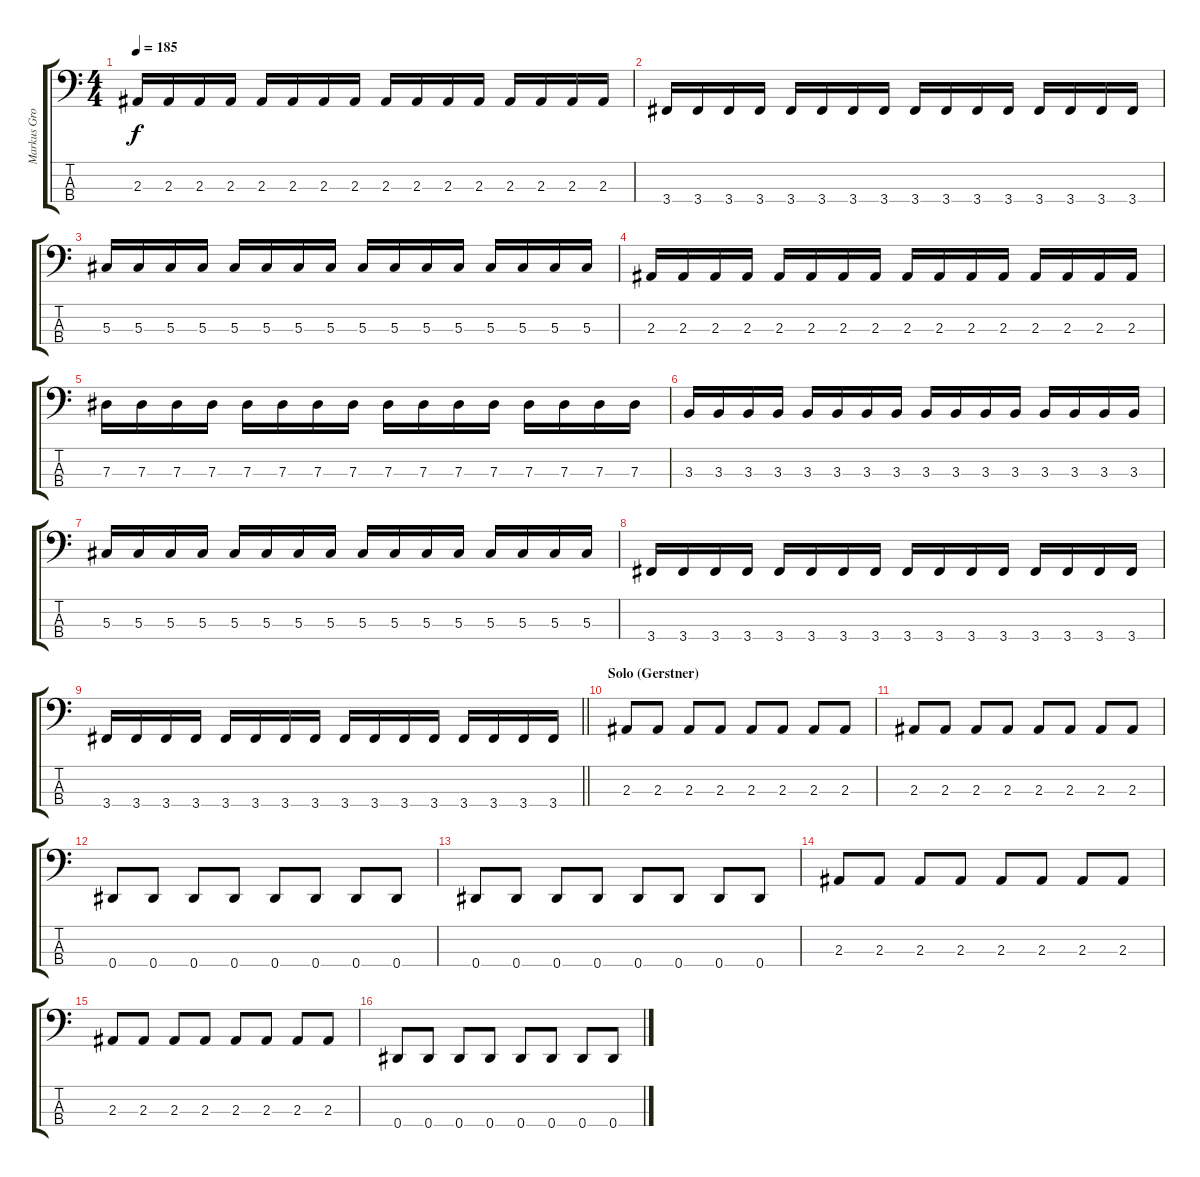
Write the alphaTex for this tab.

\track ("Markus Grosskopf" "Markus Gro") {instrument electricbasspick}
\staff {score tabs}
\tuning (Gb2 Db2 Ab1 Eb1) {hide}
\ts (4 4)
\tempo 185
\clef f4
\ks c
2.3.16{dy f} 2.3.16 2.3.16 2.3.16 2.3.16 2.3.16 2.3.16 2.3.16 2.3.16 2.3.16 2.3.16 2.3.16 2.3.16 2.3.16 2.3.16 2.3.16 |
3.4.16 3.4.16 3.4.16 3.4.16 3.4.16 3.4.16 3.4.16 3.4.16 3.4.16 3.4.16 3.4.16 3.4.16 3.4.16 3.4.16 3.4.16 3.4.16 |
5.3.16 5.3.16 5.3.16 5.3.16 5.3.16 5.3.16 5.3.16 5.3.16 5.3.16 5.3.16 5.3.16 5.3.16 5.3.16 5.3.16 5.3.16 5.3.16 |
2.3.16 2.3.16 2.3.16 2.3.16 2.3.16 2.3.16 2.3.16 2.3.16 2.3.16 2.3.16 2.3.16 2.3.16 2.3.16 2.3.16 2.3.16 2.3.16 |
7.3.16 7.3.16 7.3.16 7.3.16 7.3.16 7.3.16 7.3.16 7.3.16 7.3.16 7.3.16 7.3.16 7.3.16 7.3.16 7.3.16 7.3.16 7.3.16 |
3.3.16 3.3.16 3.3.16 3.3.16 3.3.16 3.3.16 3.3.16 3.3.16 3.3.16 3.3.16 3.3.16 3.3.16 3.3.16 3.3.16 3.3.16 3.3.16 |
5.3.16 5.3.16 5.3.16 5.3.16 5.3.16 5.3.16 5.3.16 5.3.16 5.3.16 5.3.16 5.3.16 5.3.16 5.3.16 5.3.16 5.3.16 5.3.16 |
3.4.16 3.4.16 3.4.16 3.4.16 3.4.16 3.4.16 3.4.16 3.4.16 3.4.16 3.4.16 3.4.16 3.4.16 3.4.16 3.4.16 3.4.16 3.4.16 |
\barLineRight lightlight
3.4.16 3.4.16 3.4.16 3.4.16 3.4.16 3.4.16 3.4.16 3.4.16 3.4.16 3.4.16 3.4.16 3.4.16 3.4.16 3.4.16 3.4.16 3.4.16 |
\section ("" "Solo (Gerstner)")
2.3.8 2.3.8 2.3.8 2.3.8 2.3.8 2.3.8 2.3.8 2.3.8 |
2.3.8 2.3.8 2.3.8 2.3.8 2.3.8 2.3.8 2.3.8 2.3.8 |
0.4.8 0.4.8 0.4.8 0.4.8 0.4.8 0.4.8 0.4.8 0.4.8 |
0.4.8 0.4.8 0.4.8 0.4.8 0.4.8 0.4.8 0.4.8 0.4.8 |
2.3.8 2.3.8 2.3.8 2.3.8 2.3.8 2.3.8 2.3.8 2.3.8 |
2.3.8 2.3.8 2.3.8 2.3.8 2.3.8 2.3.8 2.3.8 2.3.8 |
0.4.8 0.4.8 0.4.8 0.4.8 0.4.8 0.4.8 0.4.8 0.4.8
